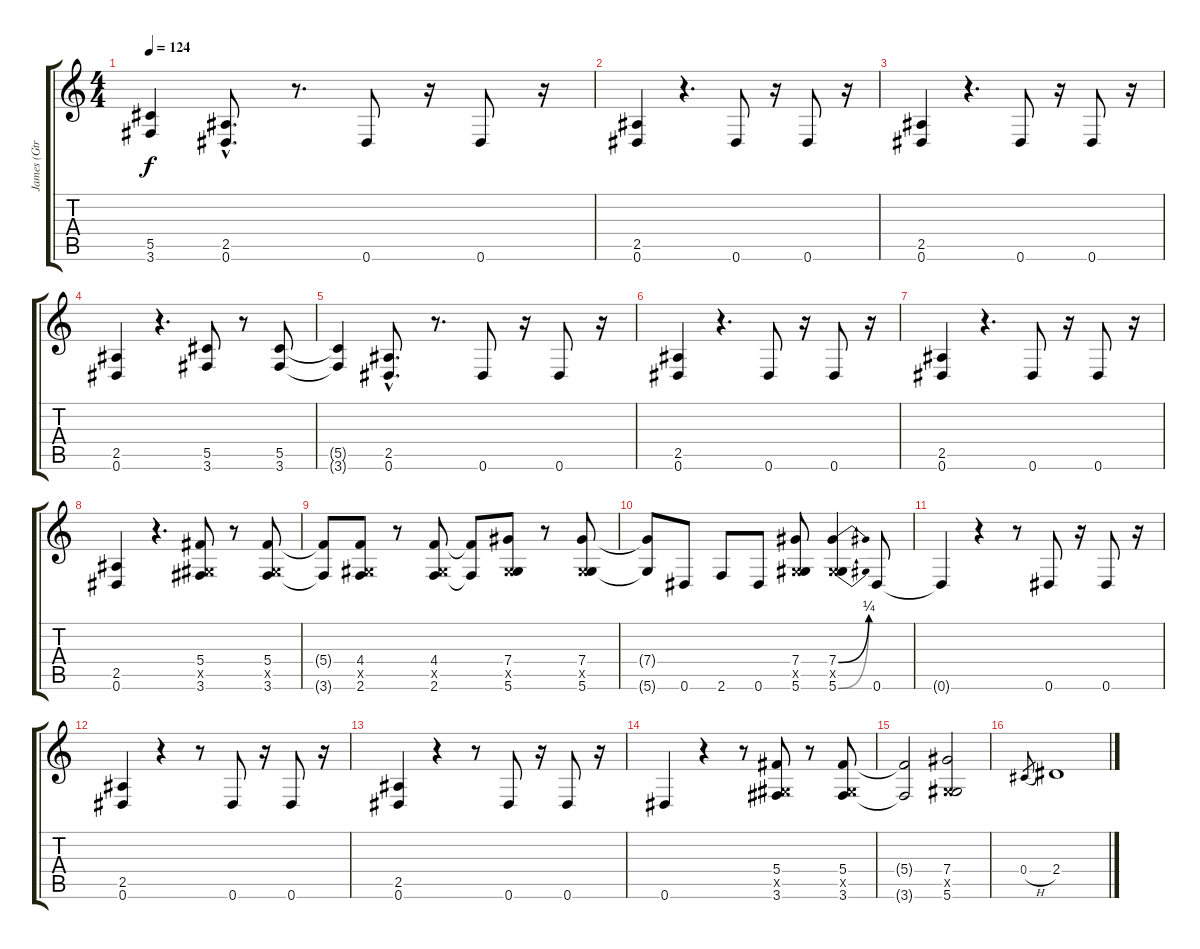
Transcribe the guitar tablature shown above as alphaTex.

\track ("James (Gtr. 3)" "James (Gtr") {instrument distortionguitar}
\staff {score tabs}
\tuning (Eb4 Bb3 Gb3 Db3 Ab2 Eb2) {hide}
\ts (4 4)
\tempo 124
\clef g2
\ks c
(5.5{t} 3.6{t}).4{dy f} (2.5{hac} 0.6{hac}).8{d} r.8{d} 0.6.8 r.16 0.6.8 r.16 |
(2.5 0.6).4 r.4{d} 0.6.8 r.16 0.6.8 r.16 |
(2.5 0.6).4 r.4{d} 0.6.8 r.16 0.6.8 r.16 |
(2.5 0.6).4 r.4{d} (5.5 3.6).8 r.8 (5.5 3.6).8 |
(5.5{t} 3.6{t}).4 (2.5{hac} 0.6{hac}).8{d} r.8{d} 0.6.8 r.16 0.6.8 r.16 |
(2.5 0.6).4 r.4{d} 0.6.8 r.16 0.6.8 r.16 |
(2.5 0.6).4 r.4{d} 0.6.8 r.16 0.6.8 r.16 |
(2.5 0.6).4 r.4{d} (5.4 0.5{x} 3.6).8 r.8 (5.4 0.5{x} 3.6).8 |
(5.4{t} 3.6{t}).8 (4.4 0.5{x} 2.6).8 r.8 (4.4 0.5{x} 2.6).8 (4.4{t} 2.6{t}).8 (7.4 0.5{x} 5.6).8 r.8 (7.4 0.5{x} 5.6).8 |
(7.4{t} 5.6{t}).8 0.6.8 2.6.8 0.6.8 (7.4 0.5{x} 5.6).8 (7.4{be (bend 0 0 60 1)} 0.5{x} 5.6{be (bend 0 0 60 1)}).4 0.6.8 |
0.6{t}.4 r.4 r.8 0.6.8 r.16 0.6.8 r.16 |
(2.5 0.6).4 r.4 r.8 0.6.8 r.16 0.6.8 r.16 |
(2.5 0.6).4 r.4 r.8 0.6.8 r.16 0.6.8 r.16 |
0.6.4 r.4 r.8 (5.4 0.5{x} 3.6).8 r.8 (5.4 0.5{x} 3.6).8 |
(5.4{t} 3.6{t}).2 (7.4 0.5{x} 5.6).2 |
0.4{h}.8{gr} 2.4.1
